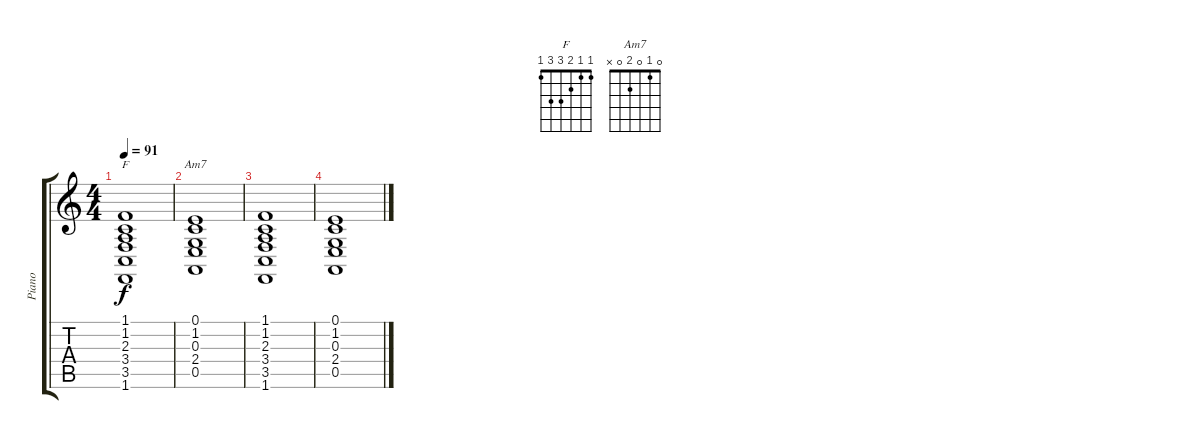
\track ("Piano" "Piano") {instrument brightacousticpiano}
\staff {score tabs}
\tuning (E4 B3 G3 D3 A2 E2) {hide}
\chord ("F" 1 1 2 3 3 1)
\chord ("Am7" 0 1 0 2 0 x)
\ts (4 4)
\tempo 91
\clef g2
\ks c
(1.1 1.2 2.3 3.4 3.5 1.6).1{ch "F" dy f} |
(0.1 1.2 0.3 2.4 0.5).1{ch "Am7"} |
(1.1 1.2 2.3 3.4 3.5 1.6).1 |
(0.1 1.2 0.3 2.4 0.5).1
